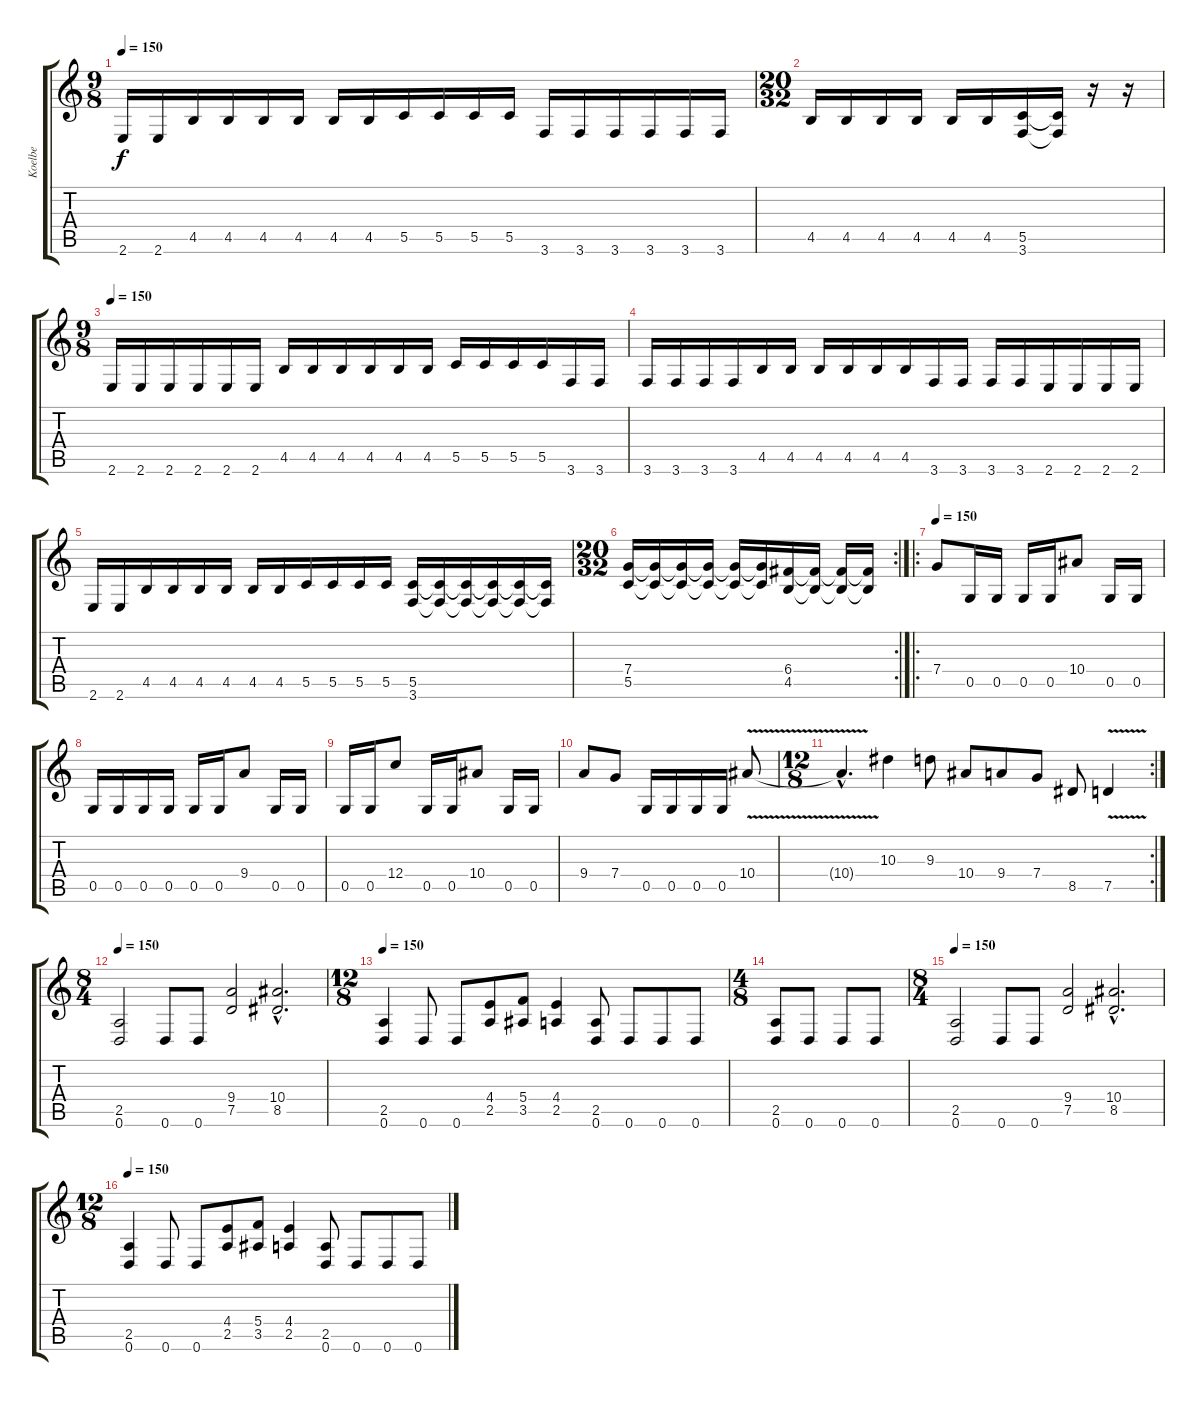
\track ("Koelbe" "Koelbe") {instrument distortionguitar}
\staff {score tabs}
\tuning (D4 A3 F3 C3 G2 D2) {hide}
\ts (9 8)
\tempo 150
\clef g2
\ks c
2.6.16{dy f} 2.6.16 4.5.16 4.5.16 4.5.16 4.5.16 4.5.16 4.5.16 5.5.16 5.5.16 5.5.16 5.5.16 3.6.16 3.6.16 3.6.16 3.6.16 3.6.16 3.6.16 |
\ts (20 32)
4.5.16 4.5.16 4.5.16 4.5.16 4.5.16 4.5.16 (5.5 3.6).16 (5.5{t} 3.6{t}).16 r.16 r.16 |
\ts (9 8)
\tempo 150
2.6.16 2.6.16 2.6.16 2.6.16 2.6.16 2.6.16 4.5.16 4.5.16 4.5.16 4.5.16 4.5.16 4.5.16 5.5.16 5.5.16 5.5.16 5.5.16 3.6.16 3.6.16 |
3.6.16 3.6.16 3.6.16 3.6.16 4.5.16 4.5.16 4.5.16 4.5.16 4.5.16 4.5.16 3.6.16 3.6.16 3.6.16 3.6.16 2.6.16 2.6.16 2.6.16 2.6.16 |
2.6.16 2.6.16 4.5.16 4.5.16 4.5.16 4.5.16 4.5.16 4.5.16 5.5.16 5.5.16 5.5.16 5.5.16 (5.5 3.6).16 (5.5{t} 3.6{t}).16 (5.5{t} 3.6{t}).16 (5.5{t} 3.6{t}).16 (5.5{t} 3.6{t}).16 (5.5{t} 3.6{t}).16 |
\rc 2
\ts (20 32)
(7.4 5.5).16 (7.4{t} 5.5{t}).16 (7.4{t} 5.5{t}).16 (7.4{t} 5.5{t}).16 (7.4{t} 5.5{t}).16 (7.4{t} 5.5{t}).16 (6.4 4.5).16 (6.4{t} 4.5{t}).16 (6.4{t} 4.5{t}).16 (6.4{t} 4.5{t}).16 |
\ro
\tempo 150
7.4.8 0.5.16 0.5.16 0.5.16 0.5.16 10.4.8 0.5.16 0.5.16 |
0.5.16 0.5.16 0.5.16 0.5.16 0.5.16 0.5.16 9.4.8 0.5.16 0.5.16 |
0.5.16 0.5.16 12.4.8 0.5.16 0.5.16 10.4.8 0.5.16 0.5.16 |
9.4.8 7.4.8 0.5.16 0.5.16 0.5.16 0.5.16 10.4{v}.8 |
\rc 2
\ts (12 8)
10.4{v hac t}.4{d} 10.3.4 9.3.8 10.4.8 9.4.8 7.4.8 8.5.8 7.5{v}.4 |
\ts (8 4)
\tempo 150
(2.5 0.6).2 0.6.8 0.6.8 (9.4 7.5).2 (10.4{hac} 8.5{hac}).2{d} |
\ts (12 8)
\tempo 150
(2.5 0.6).4 0.6.8 0.6.8 (4.4 2.5).8 (5.4 3.5).8 (4.4 2.5).4 (2.5 0.6).8 0.6.8 0.6.8 0.6.8 |
\ts (4 8)
(2.5 0.6).8 0.6.8 0.6.8 0.6.8 |
\ts (8 4)
\tempo 150
(2.5 0.6).2 0.6.8 0.6.8 (9.4 7.5).2 (10.4{hac} 8.5{hac}).2{d} |
\ts (12 8)
\tempo 150
(2.5 0.6).4 0.6.8 0.6.8 (4.4 2.5).8 (5.4 3.5).8 (4.4 2.5).4 (2.5 0.6).8 0.6.8 0.6.8 0.6.8
